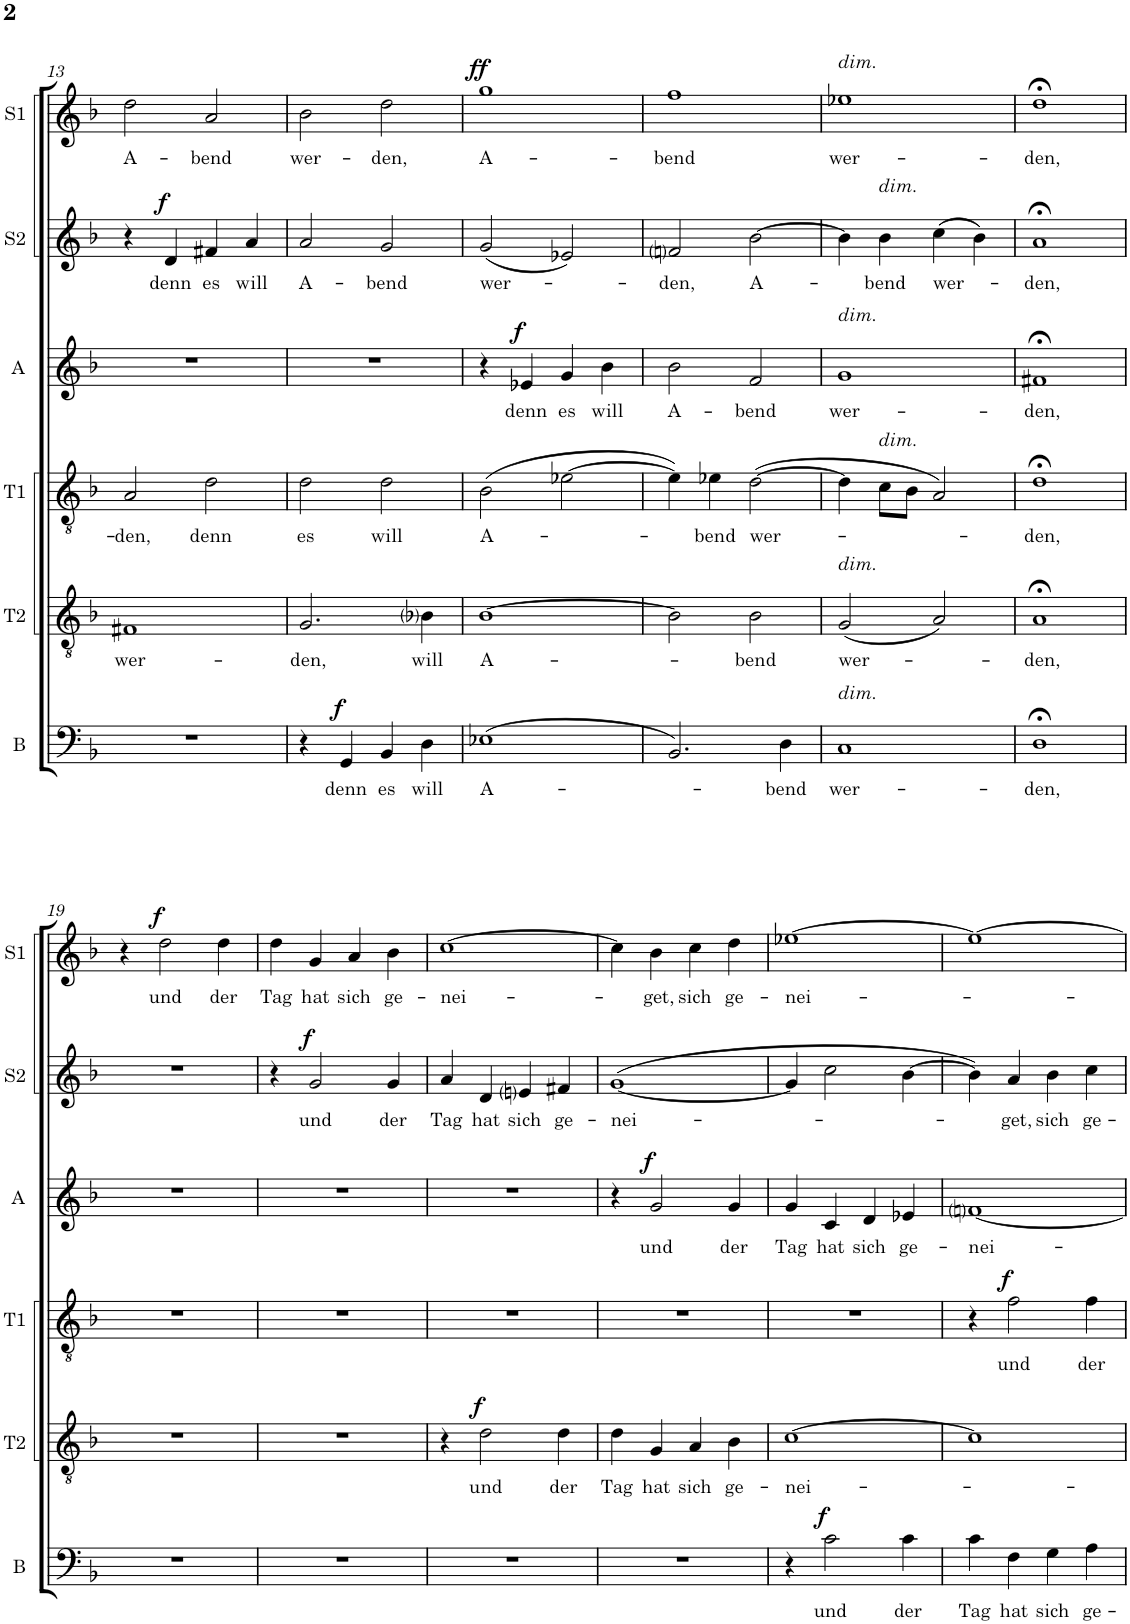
**kern	**text	**dynam	**kern	**text	**dynam	**kern	**text	**dynam	**kern	**text	**dynam	**kern	**text	**dynam	**kern	**text	**dynam
*part6	*part6	*part6	*part5	*part5	*part5	*part4	*part4	*part4	*part3	*part3	*part3	*part2	*part2	*part2	*part1	*part1	*part1
*staff6	*staff6	*staff6	*staff5	*staff5	*staff5	*staff4	*staff4	*staff4	*staff3	*staff3	*staff3	*staff2	*staff2	*staff2	*staff1	*staff1	*staff1
*I"Bass	*	*	*I"Tenor 2	*	*	*I"Tenor 1	*	*	*I"Alto	*	*	*I"Soprano 2	*	*	*I"Soprano 1	*	*
*I'B	*	*	*I'T2	*	*	*I'T1	*	*	*I'A	*	*	*I'S2	*	*	*I'S1	*	*
!!LO:PB:g=z
*clefF4	*	*	*clefGv2	*	*	*clefGv2	*	*	*clefG2	*	*	*clefG2	*	*	*clefG2	*	*
*k[b-]	*	*	*k[b-]	*	*	*k[b-]	*	*	*k[b-]	*	*	*k[b-]	*	*	*k[b-]	*	*
*M4/4	*	*	*M4/4	*	*	*M4/4	*	*	*M4/4	*	*	*M4/4	*	*	*M4/4	*	*
*met(c)	*	*	*met(c)	*	*	*met(c)	*	*	*met(c)	*	*	*met(c)	*	*	*met(c)	*	*
=13	=13	=13	=13	=13	=13	=13	=13	=13	=13	=13	=13	=13	=13	=13	=13	=13	=13
!	!	!	!	!LO:LY:b	!	!	!LO:LY:b	!	!	!	!	!	!	!	!	!LO:LY:b	!
1r	.	.	1F#X	wer-	.	2A/	-den,	.	1r	.	.	4r	.	.	2dd\	A-	.
!	!	!	!	!	!	!	!	!	!	!	!	!	!LO:LY:b	!LO:DY:a	!	!	!
.	.	.	.	.	.	.	.	.	.	.	.	4d/	denn	f	.	.	.
!	!	!	!	!	!	!	!LO:LY:b	!	!	!	!	!	!LO:LY:b	!	!	!LO:LY:b	!
.	.	.	.	.	.	2d\	denn	.	.	.	.	4f#X/	es	.	2a/	-bend	.
!	!	!	!	!	!	!	!	!	!	!	!	!	!LO:LY:b	!	!	!	!
.	.	.	.	.	.	.	.	.	.	.	.	4a/	will	.	.	.	.
=14	=14	=14	=14	=14	=14	=14	=14	=14	=14	=14	=14	=14	=14	=14	=14	=14	=14
!	!	!	!	!LO:LY:b	!	!	!LO:LY:b	!	!	!	!	!	!LO:LY:b	!	!	!LO:LY:b	!
4r	.	.	2.G/	-den,	.	2d\	es	.	1r	.	.	2a/	A-	.	2b-\	wer-	.
!	!LO:LY:b	!LO:DY:a	!	!	!	!	!	!	!	!	!	!	!	!	!	!	!
4GG/	denn	f	.	.	.	.	.	.	.	.	.	.	.	.	.	.	.
!	!LO:LY:b	!	!	!	!	!	!LO:LY:b	!	!	!	!	!	!LO:LY:b	!	!	!LO:LY:b	!
4BB-/	es	.	.	.	.	2d\	will	.	.	.	.	2g/	-bend	.	2dd\	-den,	.
!	!LO:LY:b	!	!	!LO:LY:b	!	!	!	!	!	!	!	!	!	!	!	!	!
4D\	will	.	4B-i\	will	.	.	.	.	.	.	.	.	.	.	.	.	.
=15	=15	=15	=15	=15	=15	=15	=15	=15	=15	=15	=15	=15	=15	=15	=15	=15	=15
!	!LO:LY:b	!	!	!LO:LY:b	!	!	!LO:LY:b	!	!	!	!	!	!LO:LY:b	!	!	!LO:LY:b	!LO:DY:a
(1E-X	A-	.	[1B-	A-	.	(2B-\	A-	.	4r	.	.	(2g/	wer-	.	1gg	A-	ff
!	!	!	!	!	!	!	!	!	!	!LO:LY:b	!LO:DY:a	!	!	!	!	!	!
.	.	.	.	.	.	.	.	.	4e-X/	denn	f	.	.	.	.	.	.
!	!	!	!	!	!	!	!	!	!	!LO:LY:b	!	!	!	!	!	!	!
.	.	.	.	.	.	[2e-X\	.	.	4g/	es	.	2e-X/)	.	.	.	.	.
!	!	!	!	!	!	!	!	!	!	!LO:LY:b	!	!	!	!	!	!	!
.	.	.	.	.	.	.	.	.	4b-\	will	.	.	.	.	.	.	.
=16	=16	=16	=16	=16	=16	=16	=16	=16	=16	=16	=16	=16	=16	=16	=16	=16	=16
!	!	!	!	!	!	!	!	!	!	!LO:LY:b	!	!	!LO:LY:b	!	!	!LO:LY:b	!
2.BB-/)	.	.	2B-\]	.	.	4e-\])	.	.	2b-\	A-	.	2fni/	-den,	.	1ff	-bend	.
!	!	!	!	!	!	!	!LO:LY:b	!	!	!	!	!	!	!	!	!	!
.	.	.	.	.	.	4e-X\	-bend	.	.	.	.	.	.	.	.	.	.
!	!	!	!	!LO:LY:b	!	!	!LO:LY:b	!	!	!LO:LY:b	!	!	!LO:LY:b	!	!	!	!
.	.	.	2B-\	-bend	.	([2d\	wer-	.	2f/	-bend	.	[2b-\	A-	.	.	.	.
!	!LO:LY:b	!	!	!	!	!	!	!	!	!	!	!	!	!	!	!	!
4D\	-bend	.	.	.	.	.	.	.	.	.	.	.	.	.	.	.	.
=17	=17	=17	=17	=17	=17	=17	=17	=17	=17	=17	=17	=17	=17	=17	=17	=17	=17
!	!	!	!	!	!	!	!	!	!	!	!	!	!	!	!LO:TX:a:i:t=dim.	!	!
!	!	!	!	!	!	!	!	!	!LO:TX:a:i:t=dim.	!	!	!	!	!	!	!	!
!	!	!	!LO:TX:a:i:t=dim.	!	!	!	!	!	!	!	!	!	!	!	!	!	!
!LO:TX:a:i:t=dim.	!	!	!	!	!	!	!	!	!	!	!	!	!	!	!	!	!
!	!LO:LY:b	!	!	!LO:LY:b	!	!	!	!	!	!LO:LY:b	!	!	!	!	!	!LO:LY:b	!
1C	wer-	.	(2G/	wer-	.	4d\]	.	.	1g	wer-	.	4b-\]	.	.	1ee-X	wer-	.
!	!	!	!	!	!	!	!	!	!	!	!	!LO:TX:a:i:t=dim.	!	!	!	!	!
!	!	!	!	!	!	!LO:TX:a:i:t=dim.	!	!	!	!	!	!	!	!	!	!	!
!	!	!	!	!	!	!	!	!	!	!	!	!	!LO:LY:b	!	!	!	!
.	.	.	.	.	.	8c\L	.	.	.	.	.	4b-\	-bend	.	.	.	.
.	.	.	.	.	.	8B-\J	.	.	.	.	.	.	.	.	.	.	.
!	!	!	!	!	!	!	!	!	!	!	!	!	!LO:LY:b	!	!	!	!
.	.	.	2A/)	.	.	2A/)	.	.	.	.	.	(4cc\	wer-	.	.	.	.
.	.	.	.	.	.	.	.	.	.	.	.	4b-\)	.	.	.	.	.
=18	=18	=18	=18	=18	=18	=18	=18	=18	=18	=18	=18	=18	=18	=18	=18	=18	=18
!	!LO:LY:b	!	!	!LO:LY:b	!	!	!LO:LY:b	!	!	!LO:LY:b	!	!	!LO:LY:b	!	!	!LO:LY:b	!
1D;<	-den,	.	1A;<	-den,	.	1d;<	-den,	.	1f#X;<	-den,	.	1a;<	-den,	.	1dd;<	-den,	.
!!LO:LB:g=z
=19	=19	=19	=19	=19	=19	=19	=19	=19	=19	=19	=19	=19	=19	=19	=19	=19	=19
1r	.	.	1r	.	.	1r	.	.	1r	.	.	1r	.	.	4r	.	.
!	!	!	!	!	!	!	!	!	!	!	!	!	!	!	!	!LO:LY:b	!LO:DY:a
.	.	.	.	.	.	.	.	.	.	.	.	.	.	.	2dd\	und	f
!	!	!	!	!	!	!	!	!	!	!	!	!	!	!	!	!LO:LY:b	!
.	.	.	.	.	.	.	.	.	.	.	.	.	.	.	4dd\	der	.
=20	=20	=20	=20	=20	=20	=20	=20	=20	=20	=20	=20	=20	=20	=20	=20	=20	=20
!	!	!	!	!	!	!	!	!	!	!	!	!	!	!	!	!LO:LY:b	!
1r	.	.	1r	.	.	1r	.	.	1r	.	.	4r	.	.	4dd\	Tag	.
!	!	!	!	!	!	!	!	!	!	!	!	!	!LO:LY:b	!LO:DY:a	!	!LO:LY:b	!
.	.	.	.	.	.	.	.	.	.	.	.	2g/	und	f	4g/	hat	.
!	!	!	!	!	!	!	!	!	!	!	!	!	!	!	!	!LO:LY:b	!
.	.	.	.	.	.	.	.	.	.	.	.	.	.	.	4a/	sich	.
!	!	!	!	!	!	!	!	!	!	!	!	!	!LO:LY:b	!	!	!LO:LY:b	!
.	.	.	.	.	.	.	.	.	.	.	.	4g/	der	.	4b-\	ge-	.
=21	=21	=21	=21	=21	=21	=21	=21	=21	=21	=21	=21	=21	=21	=21	=21	=21	=21
!	!	!	!	!	!	!	!	!	!	!	!	!	!LO:LY:b	!	!	!LO:LY:b	!
1r	.	.	4r	.	.	1r	.	.	1r	.	.	4a/	Tag	.	[1cc	-nei-	.
!	!	!	!	!LO:LY:b	!LO:DY:a	!	!	!	!	!	!	!	!LO:LY:b	!	!	!	!
.	.	.	2d\	und	f	.	.	.	.	.	.	4d/	hat	.	.	.	.
!	!	!	!	!	!	!	!	!	!	!	!	!	!LO:LY:b	!	!	!	!
.	.	.	.	.	.	.	.	.	.	.	.	4eni/	sich	.	.	.	.
!	!	!	!	!LO:LY:b	!	!	!	!	!	!	!	!	!LO:LY:b	!	!	!	!
.	.	.	4d\	der	.	.	.	.	.	.	.	4f#X/	ge-	.	.	.	.
=22	=22	=22	=22	=22	=22	=22	=22	=22	=22	=22	=22	=22	=22	=22	=22	=22	=22
!	!	!	!	!LO:LY:b	!	!	!	!	!	!	!	!	!LO:LY:b	!	!	!	!
1r	.	.	4d\	Tag	.	1r	.	.	4r	.	.	([1g	-nei-	.	4cc\]	.	.
!	!	!	!	!LO:LY:b	!	!	!	!	!	!LO:LY:b	!LO:DY:a	!	!	!	!	!LO:LY:b	!
.	.	.	4G/	hat	.	.	.	.	2g/	und	f	.	.	.	4b-\	-get,	.
!	!	!	!	!LO:LY:b	!	!	!	!	!	!	!	!	!	!	!	!LO:LY:b	!
.	.	.	4A/	sich	.	.	.	.	.	.	.	.	.	.	4cc\	sich	.
!	!	!	!	!LO:LY:b	!	!	!	!	!	!LO:LY:b	!	!	!	!	!	!LO:LY:b	!
.	.	.	4B-\	ge-	.	.	.	.	4g/	der	.	.	.	.	4dd\	ge-	.
=23	=23	=23	=23	=23	=23	=23	=23	=23	=23	=23	=23	=23	=23	=23	=23	=23	=23
!	!	!	!	!LO:LY:b	!	!	!	!	!	!LO:LY:b	!	!	!	!	!	!LO:LY:b	!
4r	.	.	[1c	-nei-	.	1r	.	.	4g/	Tag	.	4g/]	.	.	[1ee-X	-nei-	.
!	!LO:LY:b	!LO:DY:a	!	!	!	!	!	!	!	!LO:LY:b	!	!	!	!	!	!	!
2c\	und	f	.	.	.	.	.	.	4c/	hat	.	2cc\	.	.	.	.	.
!	!	!	!	!	!	!	!	!	!	!LO:LY:b	!	!	!	!	!	!	!
.	.	.	.	.	.	.	.	.	4d/	sich	.	.	.	.	.	.	.
!	!LO:LY:b	!	!	!	!	!	!	!	!	!LO:LY:b	!	!	!	!	!	!	!
4c\	der	.	.	.	.	.	.	.	4e-X/	ge-	.	[4b-\	.	.	.	.	.
=24	=24	=24	=24	=24	=24	=24	=24	=24	=24	=24	=24	=24	=24	=24	=24	=24	=24
!	!LO:LY:b	!	!	!	!	!	!	!	!	!LO:LY:b	!	!	!	!	!	!	!
4c\	Tag	.	1c]	.	.	4r	.	.	[1fni	-nei-	.	4b-\])	.	.	1ee-_	.	.
!	!LO:LY:b	!	!	!	!	!	!LO:LY:b	!LO:DY:a	!	!	!	!	!LO:LY:b	!	!	!	!
4F\	hat	.	.	.	.	2f\	und	f	.	.	.	4a/	-get,	.	.	.	.
!	!LO:LY:b	!	!	!	!	!	!	!	!	!	!	!	!LO:LY:b	!	!	!	!
4G\	sich	.	.	.	.	.	.	.	.	.	.	4b-\	sich	.	.	.	.
!	!LO:LY:b	!	!	!	!	!	!LO:LY:b	!	!	!	!	!	!LO:LY:b	!	!	!	!
4A\	ge-	.	.	.	.	4f\	der	.	.	.	.	4cc\	ge-	.	.	.	.
=	=	=	=	=	=	=	=	=	=	=	=	=	=	=	=	=	=
*-	*-	*-	*-	*-	*-	*-	*-	*-	*-	*-	*-	*-	*-	*-	*-	*-	*-
